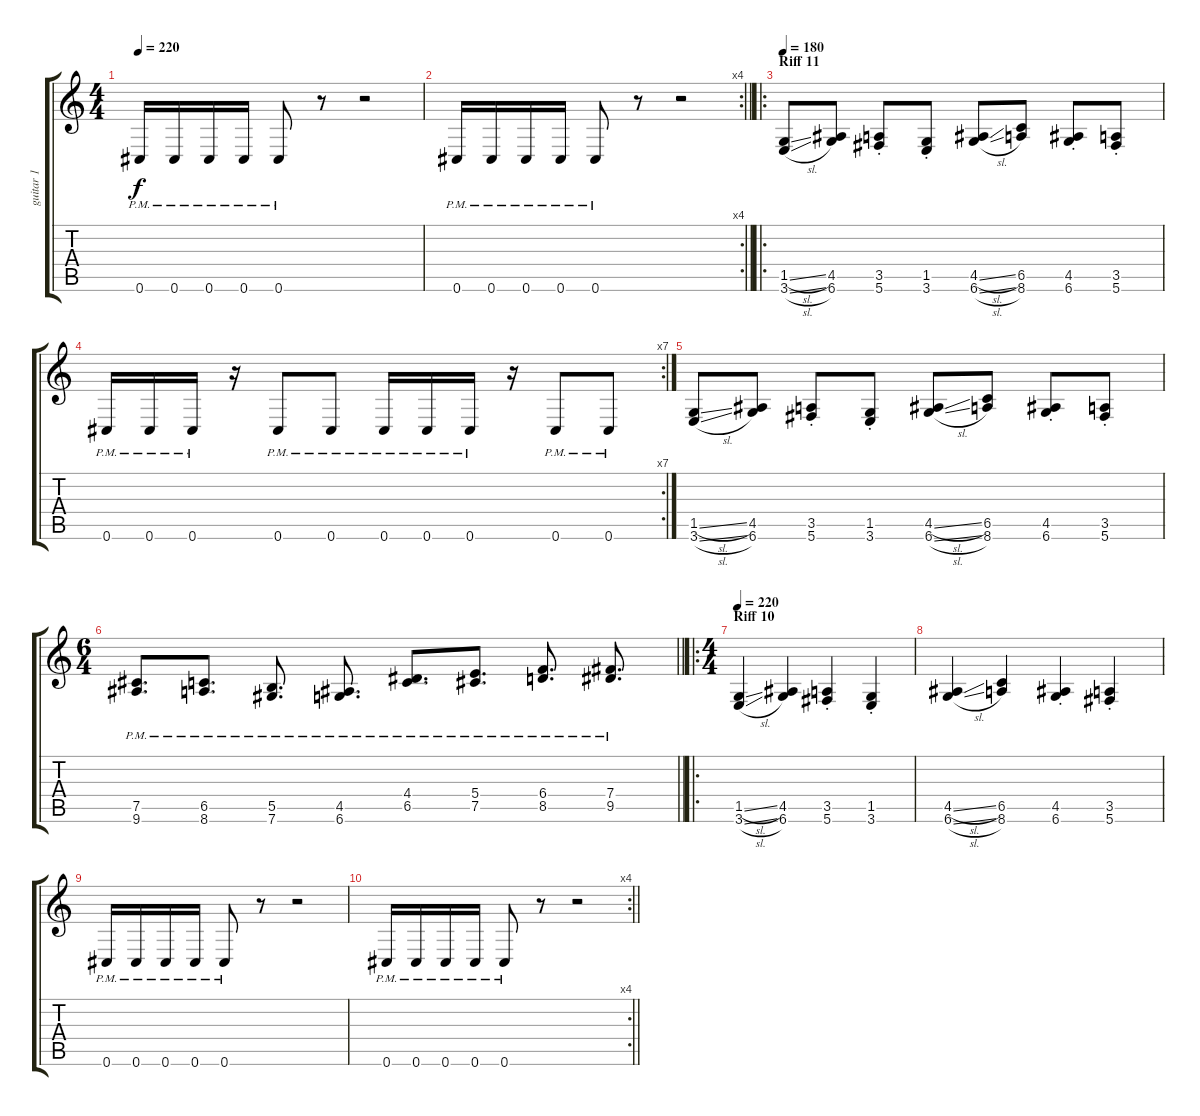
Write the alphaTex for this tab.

\track ("guitar 1" "guitar 1") {instrument distortionguitar}
\staff {score tabs}
\tuning (Db4 Ab3 E3 B2 Gb2 Db2) {hide}
\ts (4 4)
\tempo 220
\clef g2
\ks c
0.6{pm}.16{dy f} 0.6{pm}.16 0.6{pm}.16 0.6{pm}.16 0.6{pm}.8 r.8 r.2 |
\rc 4
\barLineRight lightlight
0.6{pm}.16 0.6{pm}.16 0.6{pm}.16 0.6{pm}.16 0.6{pm}.8 r.8 r.2 |
\ro
\section ("" "Riff 11")
\tempo 180
(1.5{sl} 3.6{sl}).8 (4.5 6.6).8 (3.5{st} 5.6{st}).8 (1.5{st} 3.6{st}).8 (4.5{sl} 6.6{sl}).8 (6.5 8.6).8 (4.5{st} 6.6{st}).8 (3.5{st} 5.6{st}).8 |
\rc 7
0.6{pm}.16 0.6{pm}.16 0.6{pm}.16 r.16 0.6{pm}.8 0.6{pm}.8 0.6{pm}.16 0.6{pm}.16 0.6{pm}.16 r.16 0.6{pm}.8 0.6{pm}.8 |
(1.5{sl} 3.6{sl}).8 (4.5 6.6).8 (3.5{st} 5.6{st}).8 (1.5{st} 3.6{st}).8 (4.5{sl} 6.6{sl}).8 (6.5 8.6).8 (4.5{st} 6.6{st}).8 (3.5{st} 5.6{st}).8 |
\ts (6 4)
\barLineRight lightlight
(7.5{pm} 9.6{pm}).8{d} (6.5{pm} 8.6{pm}).8{d} (5.5{pm} 7.6{pm}).8{d} (4.5{pm} 6.6{pm}).8{d} (4.4{pm} 6.5{pm}).8{d} (5.4{pm} 7.5{pm}).8{d} (6.4{pm} 8.5{pm}).8{d} (7.4{pm} 9.5{pm}).8{d} |
\ro
\ts (4 4)
\section ("" "Riff 10")
\tempo 220
(1.5{sl} 3.6{sl}).4 (4.5 6.6).4 (3.5{st} 5.6{st}).4 (1.5{st} 3.6{st}).4 |
(4.5{sl} 6.6{sl}).4 (6.5 8.6).4 (4.5{st} 6.6{st}).4 (3.5{st} 5.6{st}).4 |
0.6{pm}.16 0.6{pm}.16 0.6{pm}.16 0.6{pm}.16 0.6{pm}.8 r.8 r.2 |
\rc 4
\barLineRight lightlight
0.6{pm}.16 0.6{pm}.16 0.6{pm}.16 0.6{pm}.16 0.6{pm}.8 r.8 r.2
